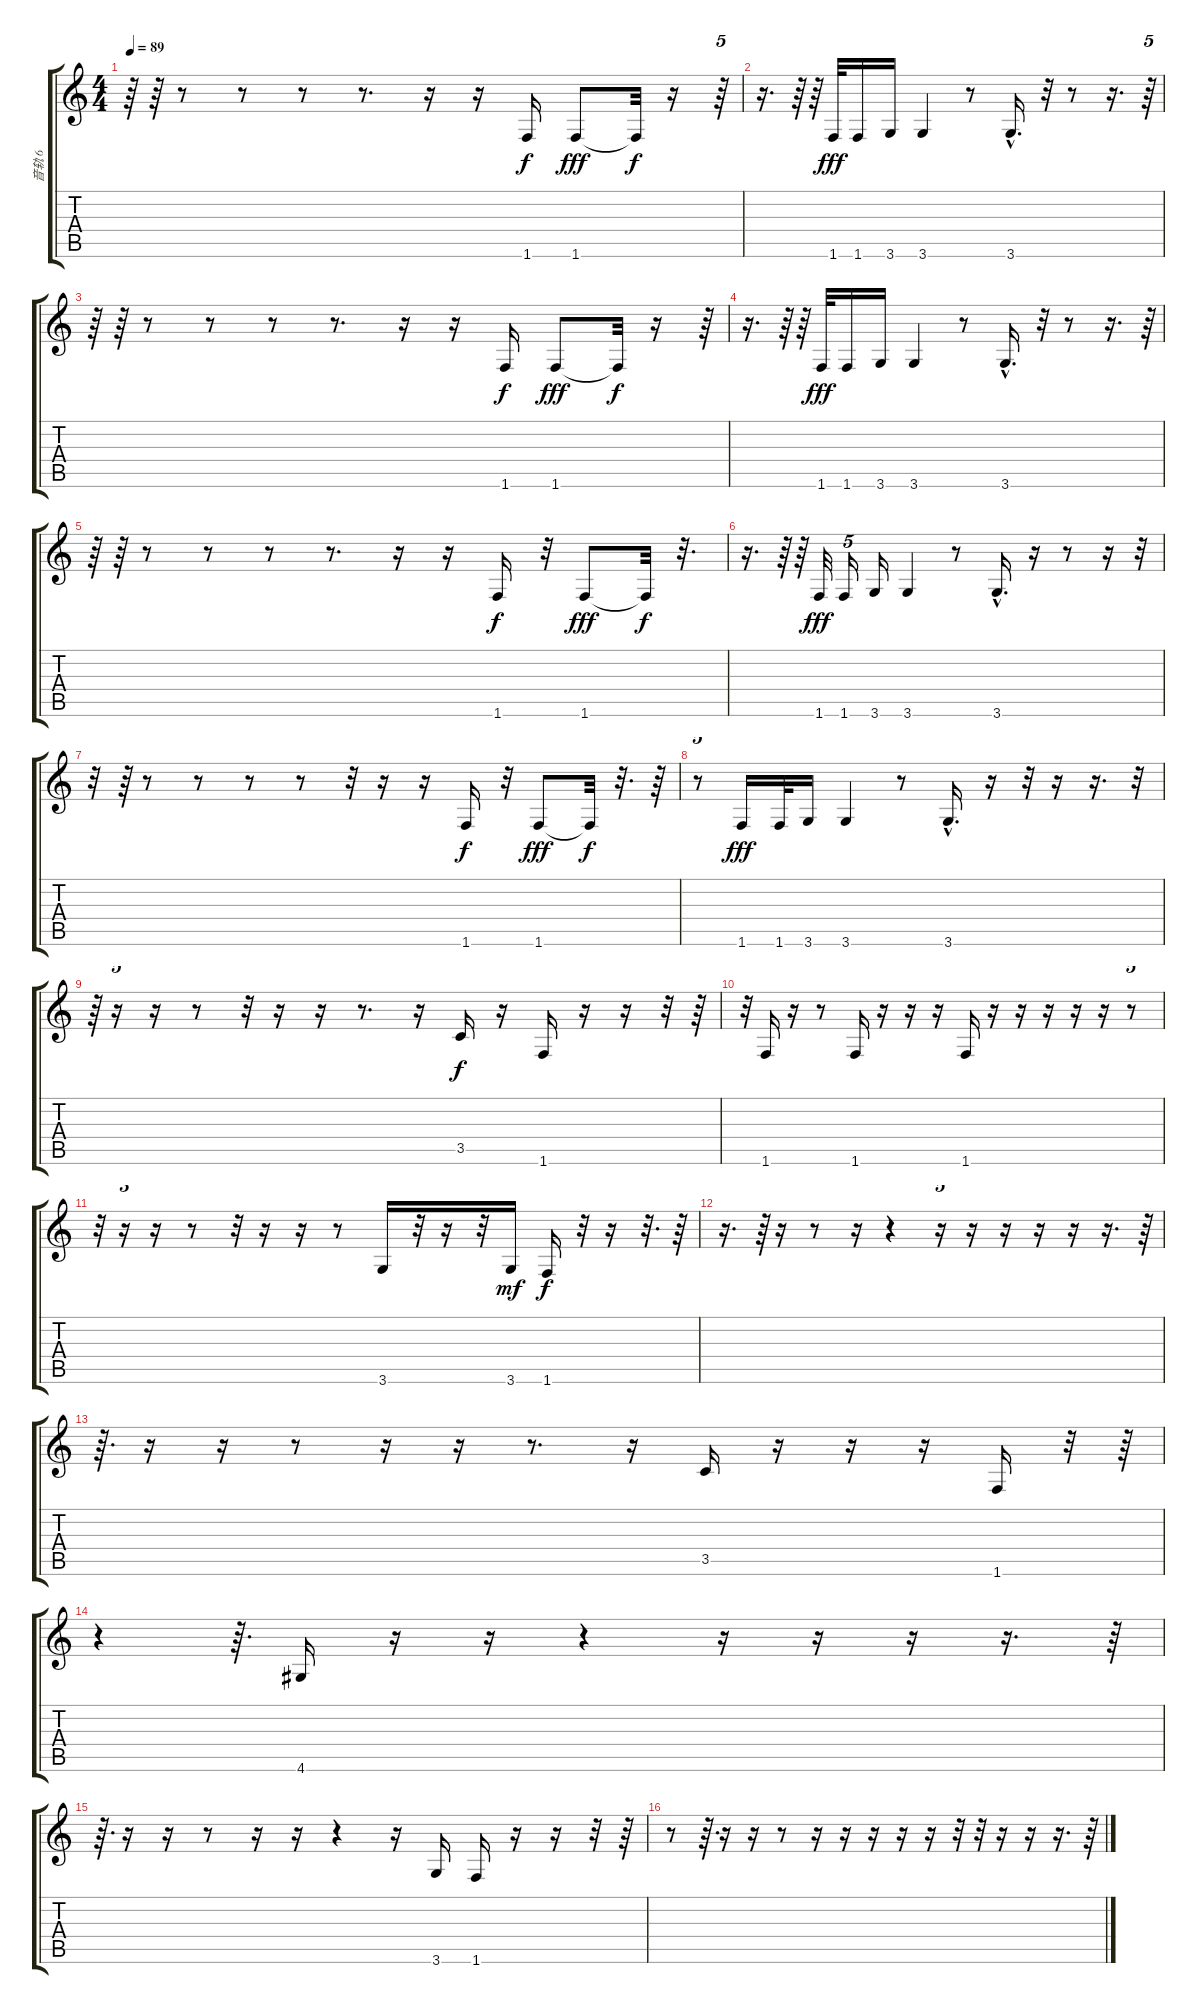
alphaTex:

\track ("音轨 6" "音轨 6") {instrument acousticbass}
\staff {score tabs}
\tuning (E4 B3 G3 D3 A2 E2) {hide}
\ts (4 4)
\tempo 89
\clef g2
\ks c
r.64{dy ff} r.64 r.8 r.8 r.8 r.8{d} r.16 r.16 1.6.16{dy f} 1.6.8{dy fff} 1.6{t}.32{dy f} r.16 r.64{tu (5 4)} |
r.16{d} r.64 r.64 1.6.32{dy fff} 1.6.16 3.6.16 3.6.4 r.8 3.6{hac}.16{d} r.32 r.8 r.16{d} r.64{tu (5 4)} |
r.64 r.64 r.8 r.8 r.8 r.8{d} r.16 r.16 1.6.16{dy f} 1.6.8{dy fff} 1.6{t}.32{dy f} r.16 r.64{tu (5 4)} |
r.16{d} r.64 r.64 1.6.32{dy fff} 1.6.16 3.6.16 3.6.4 r.8 3.6{hac}.16{d} r.32 r.8 r.16{d} r.64{tu (5 4)} |
r.64 r.64 r.8 r.8 r.8 r.8{d} r.16 r.16 1.6.16{dy f} r.32 1.6.8{dy fff} 1.6{t}.32{dy f} r.32{d} |
r.16{d} r.64 r.64 1.6.32{dy fff} 1.6.16{tu (5 4)} 3.6.16 3.6.4 r.8 3.6{hac}.16{d} r.16 r.8 r.16 r.32{tu (5 4)} |
r.32 r.64 r.8 r.8 r.8 r.8 r.32 r.16 r.16 1.6.16{dy f} r.32 1.6.8{dy fff} 1.6{t}.32{dy f} r.32{d} r.64 |
r.8{tu (5 4)} 1.6.16{dy fff} 1.6.32 3.6.16 3.6.4 r.8 3.6{hac}.16{d} r.16 r.32 r.16 r.16{d} r.32{tu (5 4)} |
r.64 r.16{tu (5 4)} r.16 r.8 r.32 r.16 r.16 r.8{d} r.16 3.5.16{dy f} r.16 1.6.16 r.16 r.16 r.32 r.64 |
r.32{tu (5 4)} 1.6.16 r.16 r.8 1.6.16 r.16 r.16 r.16 1.6.16 r.16 r.16 r.16 r.16 r.16 r.8{tu (5 4)} |
r.32{tu (5 4)} r.16{tu (3 2)} r.16 r.8 r.32 r.16 r.16 r.8 3.6.16 r.32 r.16 r.32 3.6.16{dy mf} 1.6.16{dy f} r.32 r.16 r.32{d} r.64 |
r.16{d} r.64 r.16 r.8 r.16 r.4 r.16{tu (5 4)} r.16 r.16 r.16 r.16 r.16{d} r.64 |
r.64{d} r.16 r.16 r.8 r.16 r.16 r.8{d} r.16 3.5.16 r.16 r.16 r.16 1.6.16 r.32 r.64 |
r.4 r.64{d} 4.6.16 r.16 r.16 r.4 r.16 r.16 r.16 r.16{d} r.64 |
r.64{d} r.16 r.16 r.8 r.16 r.16 r.4 r.16 3.6.16 1.6.16 r.16 r.16 r.32 r.64 |
r.8 r.64{d} r.16 r.16 r.8 r.16 r.16 r.16 r.16 r.16 r.32 r.32 r.16 r.16 r.16{d} r.64
